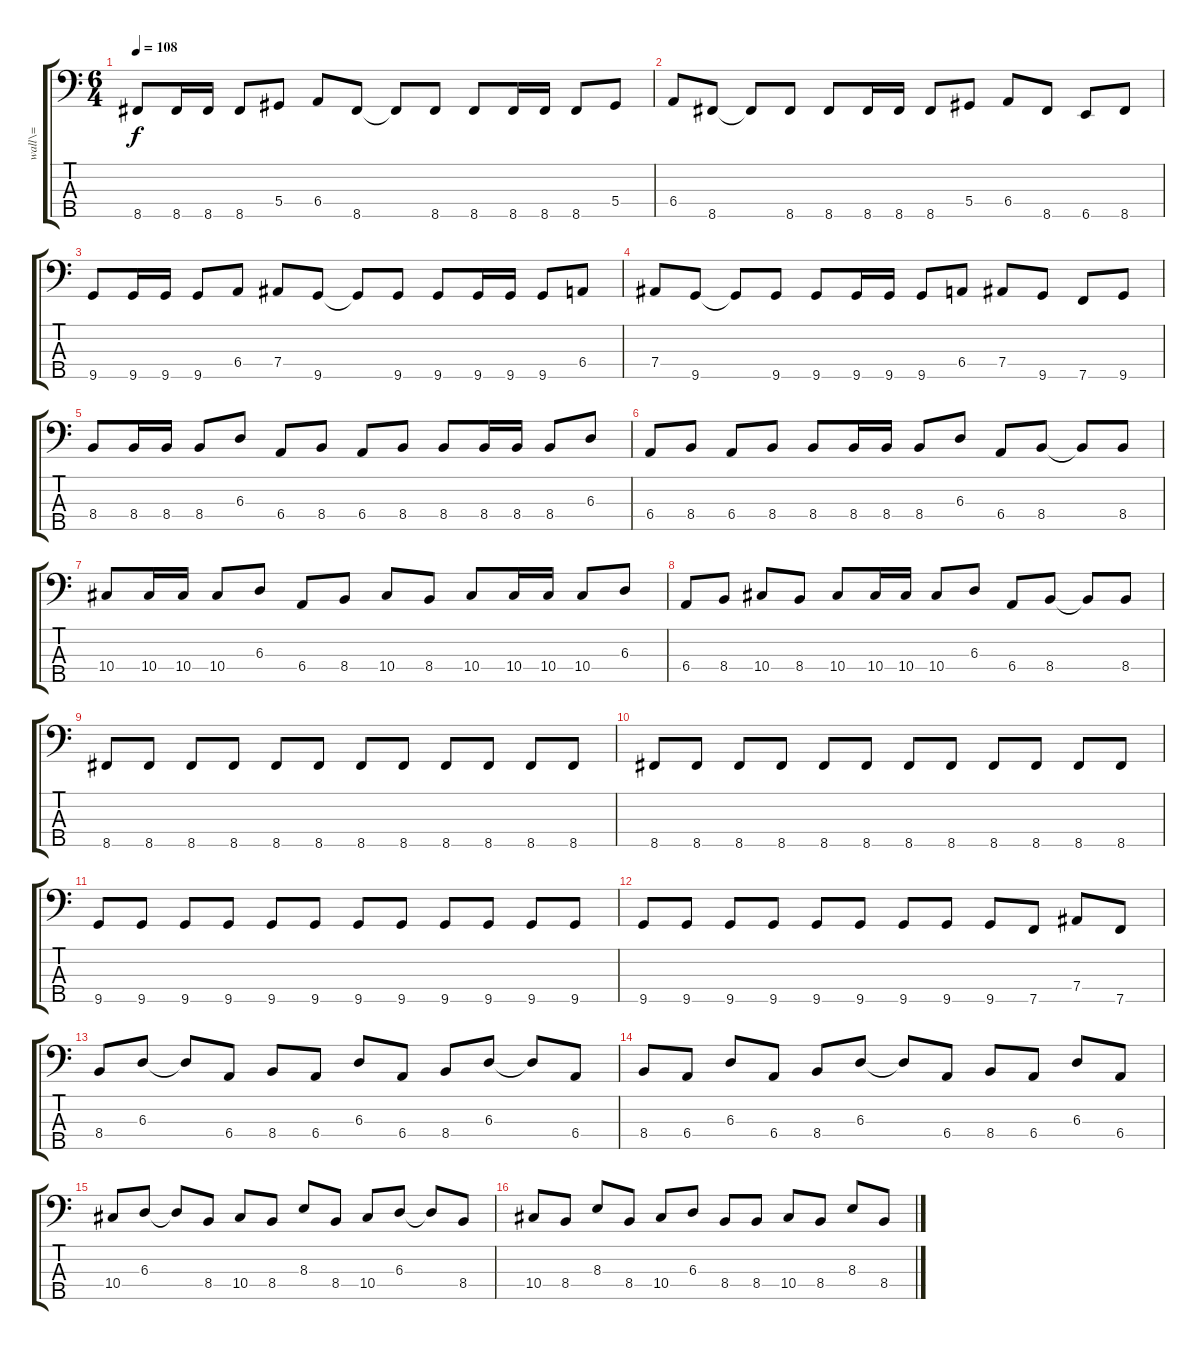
\track ("wall\\=" "wall\\=") {instrument slapbass1}
\staff {score tabs}
\tuning (Gb2 Db2 Ab1 Eb1 Bb0) {hide}
\ts (6 4)
\tempo 108
\clef f4
\ks c
8.5.8{dy f} 8.5.16 8.5.16 8.5.8 5.4.8 6.4.8 8.5.8 8.5{t}.8 8.5.8 8.5.8 8.5.16 8.5.16 8.5.8 5.4.8 |
6.4.8 8.5.8 8.5{t}.8 8.5.8 8.5.8 8.5.16 8.5.16 8.5.8 5.4.8 6.4.8 8.5.8 6.5.8 8.5.8 |
9.5.8 9.5.16 9.5.16 9.5.8 6.4.8 7.4.8 9.5.8 9.5{t}.8 9.5.8 9.5.8 9.5.16 9.5.16 9.5.8 6.4.8 |
7.4.8 9.5.8 9.5{t}.8 9.5.8 9.5.8 9.5.16 9.5.16 9.5.8 6.4.8 7.4.8 9.5.8 7.5.8 9.5.8 |
8.4.8 8.4.16 8.4.16 8.4.8 6.3.8 6.4.8 8.4.8 6.4.8 8.4.8 8.4.8 8.4.16 8.4.16 8.4.8 6.3.8 |
6.4.8 8.4.8 6.4.8 8.4.8 8.4.8 8.4.16 8.4.16 8.4.8 6.3.8 6.4.8 8.4.8 8.4{t}.8 8.4.8 |
10.4.8 10.4.16 10.4.16 10.4.8 6.3.8 6.4.8 8.4.8 10.4.8 8.4.8 10.4.8 10.4.16 10.4.16 10.4.8 6.3.8 |
6.4.8 8.4.8 10.4.8 8.4.8 10.4.8 10.4.16 10.4.16 10.4.8 6.3.8 6.4.8 8.4.8 8.4{t}.8 8.4.8 |
8.5.8 8.5.8 8.5.8 8.5.8 8.5.8 8.5.8 8.5.8 8.5.8 8.5.8 8.5.8 8.5.8 8.5.8 |
8.5.8 8.5.8 8.5.8 8.5.8 8.5.8 8.5.8 8.5.8 8.5.8 8.5.8 8.5.8 8.5.8 8.5.8 |
9.5.8 9.5.8 9.5.8 9.5.8 9.5.8 9.5.8 9.5.8 9.5.8 9.5.8 9.5.8 9.5.8 9.5.8 |
9.5.8 9.5.8 9.5.8 9.5.8 9.5.8 9.5.8 9.5.8 9.5.8 9.5.8 7.5.8 7.4.8 7.5.8 |
8.4.8 6.3.8 6.3{t}.8 6.4.8 8.4.8 6.4.8 6.3.8 6.4.8 8.4.8 6.3.8 6.3{t}.8 6.4.8 |
8.4.8 6.4.8 6.3.8 6.4.8 8.4.8 6.3.8 6.3{t}.8 6.4.8 8.4.8 6.4.8 6.3.8 6.4.8 |
10.4.8 6.3.8 6.3{t}.8 8.4.8 10.4.8 8.4.8 8.3.8 8.4.8 10.4.8 6.3.8 6.3{t}.8 8.4.8 |
10.4.8 8.4.8 8.3.8 8.4.8 10.4.8 6.3.8 8.4.8 8.4.8 10.4.8 8.4.8 8.3.8 8.4.8
